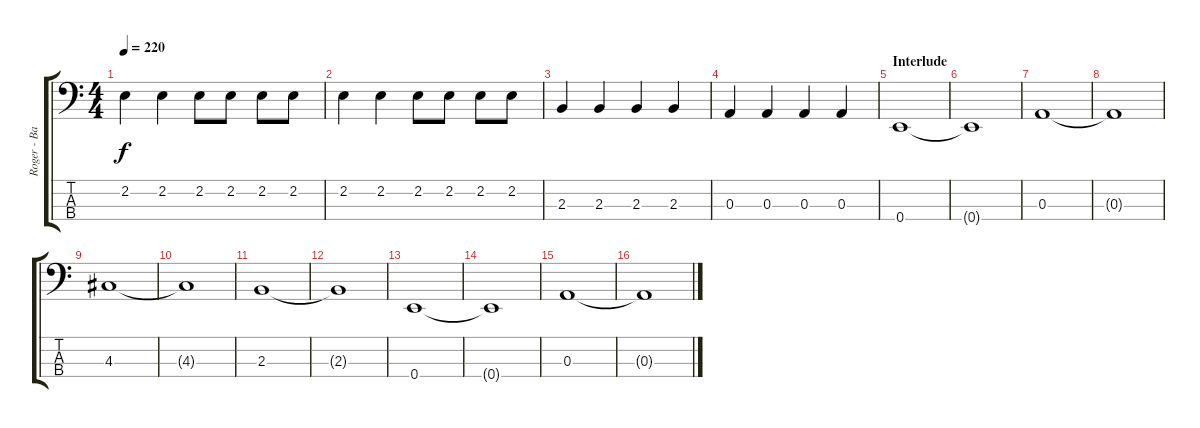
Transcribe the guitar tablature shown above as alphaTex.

\track ("Roger - Bass" "Roger - Ba") {instrument electricbasspick}
\staff {score tabs}
\tuning (G2 D2 A1 E1) {hide}
\ts (4 4)
\tempo 220
\clef f4
\ks c
2.2.4{dy f} 2.2.4 2.2.8 2.2.8 2.2.8 2.2.8 |
2.2.4 2.2.4 2.2.8 2.2.8 2.2.8 2.2.8 |
2.3.4 2.3.4 2.3.4 2.3.4 |
0.3.4 0.3.4 0.3.4 0.3.4 |
\section ("" "Interlude")
0.4.1 |
0.4{t}.1 |
0.3.1 |
0.3{t}.1 |
4.3.1 |
4.3{t}.1 |
2.3.1 |
2.3{t}.1 |
0.4.1 |
0.4{t}.1 |
0.3.1 |
0.3{t}.1
